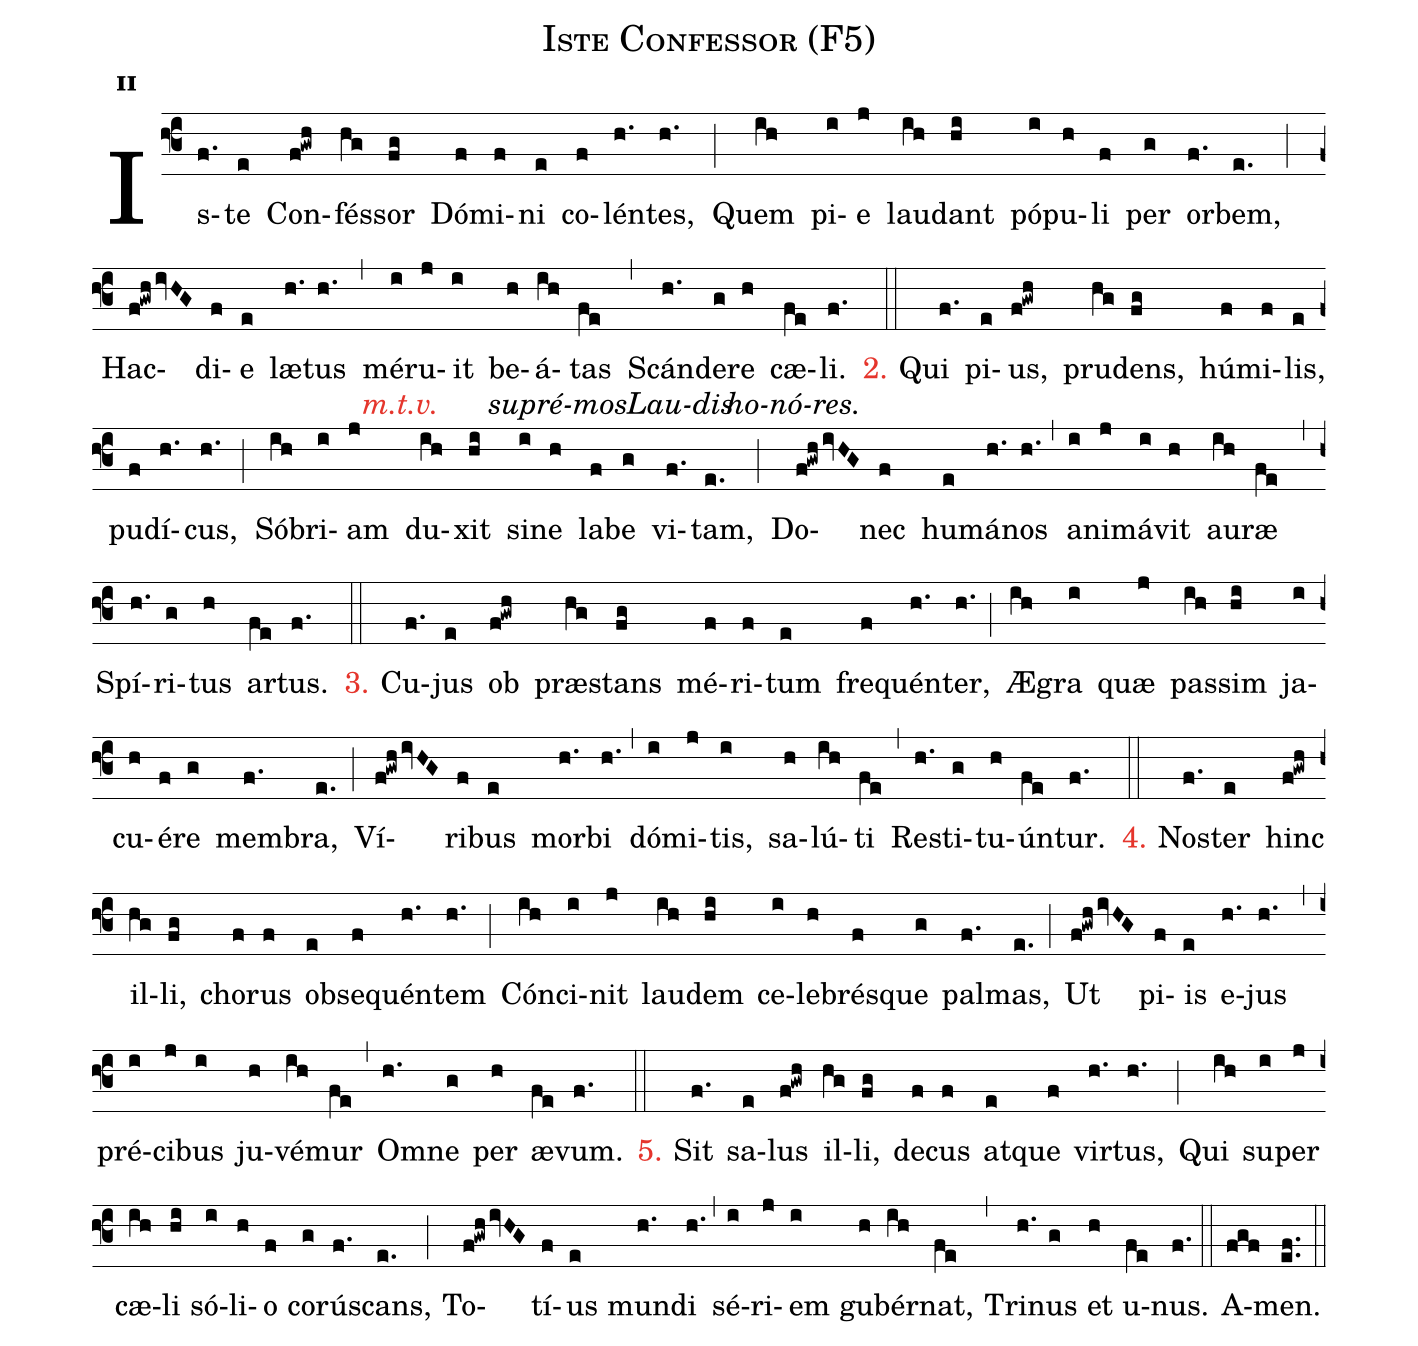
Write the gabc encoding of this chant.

name:Iste Confessor (F5);
office-part:hy;
mode:2;
%%
initial-style: 1;
name: Iste Confessor;
mode: 2;
office-part: Hymnus;
annotation: Hymn.;
annotation: ii;
nabc-lines:1;
%%
(f3) Is(f.)te(e) Con(f!gwh)fés(hg)sor(fg) Dó(f)mi(f)ni(e) co(f)lén(h.)tes,(h.) (;)
Quem(ih) pi(i)e(j) lau(ih)dant(hi) pó(i)pu(h)li(f) per(g) or(f.)bem,(e.) (;)
Hac(f!gwh/ivHG)di(f)e(e) læ(h.)tus(h.) (,) mé[<c>m.t.v.</c>](i)ru(j)it(i) be[supré-mos](h)á(ih)tas(fe) (,)
Scán[Lau-dis](h.)de(g)re[ho-nó-res.](h) cæ(fe)li.(f.) (::)

<c>2.</c> Qui(f.) pi(e)us,(f!gwh) pru(hg)dens,(fg) hú(f)mi(f)lis,(e) pu(f)dí(h.)cus,(h.) (;)
Só(ih)bri(i)am(j) du(ih)xit(hi) si(i)ne(h) la(f)be(g) vi(f.)tam,(e.) (;)
Do(f!gwh/ivHG)nec(f) hu(e)má(h.)nos(h.) (,) a(i)ni(j)má(i)vit(h) au(ih)ræ(fe) (,)
Spí(h.)ri(g)tus(h) ar(fe)tus.(f.) (::)

<c>3.</c> Cu(f.)jus(e) ob(f!gwh) præ(hg)stans(fg) mé(f)ri(f)tum(e) fre(f)quén(h.)ter,(h.) (;)
Æ(ih)gra(i) quæ(j) pas(ih)sim(hi) ja(i)cu(h)é(f)re(g) mem(f.)bra,(e.) (;)
Ví(f!gwh/ivHG)ri(f)bus(e) mor(h.)bi(h.) (,) dó(i)mi(j)tis,(i) sa(h)lú(ih)ti(fe) (,)
Re(h.)sti(g)tu(h)ún(fe)tur.(f.) (::)

<c>4.</c> Nos(f.)ter(e) hinc(f!gwh) il(hg)li,(fg) cho(f)rus(f) ob(e)se(f)quén(h.)tem(h.) (;)
Cón(ih)ci(i)nit(j) lau(ih)dem(hi) ce(i)le(h)brés(f)que(g) pal(f.)mas,(e.) (;)
Ut(f!gwh/ivHG) pi(f)is(e) e(h.)jus(h.) (,) pré(i)ci(j)bus(i) ju(h)vé(ih)mur(fe) (,)
Om(h.)ne(g) per(h) æ(fe)vum.(f.) (::)

<c>5.</c> Sit(f.) sa(e)lus(f!gwh) il(hg)li,(fg) de(f)cus(f) at(e)que(f) vir(h.)tus,(h.) (;)
Qui(ih) su(i)per(j) cæ(ih)li(hi) só(i)li(h)o(f) co(g)rús(f.)cans,(e.) (;)
To(f!gwh/ivHG)tí(f)us(e) mun(h.)di(h.) (,) sé(i)ri(j)em(i) gu(h)bér(ih)nat,(fe) (,)
Tri(h.)nus(g) et(h) u(fe)nus.(f.) (::)

A(fgf)men.(ef..) (::)
